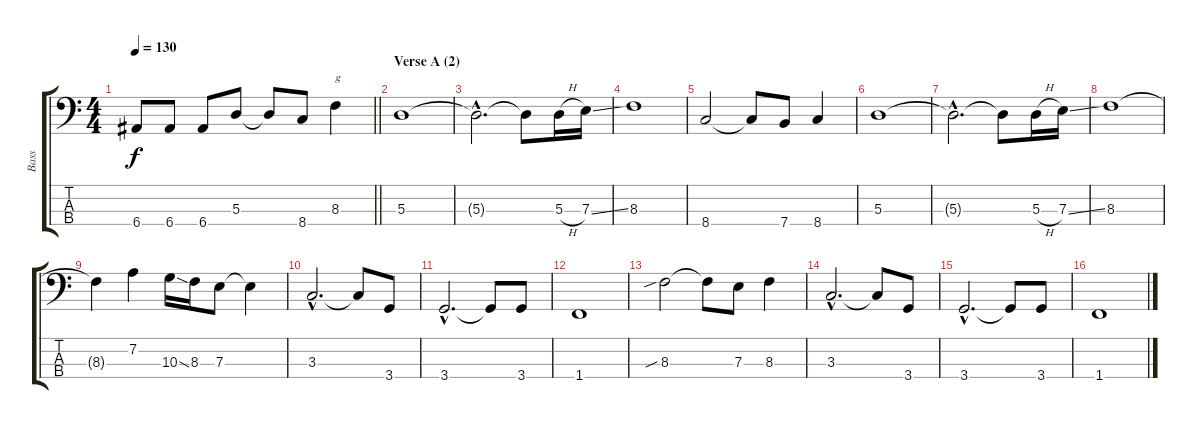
\track ("Bass" "Bass") {instrument electricbasspick}
\staff {score tabs}
\tuning (G2 D2 A1 E1) {hide}
\ts (4 4)
\tempo 130
\clef f4
\barLineRight lightlight
\ks c
6.4.8{dy f} 6.4.8 6.4.8 5.3.8 5.3{t}.8 8.4.8 8.3.4{txt "g"} |
\section ("" "Verse A (2)")
5.3.1 |
5.3{hac t}.2{d} 5.3{t}.8 5.3{h}.16 7.3{ss}.16 |
8.3.1 |
8.4.2 8.4{t}.8 7.4.8 8.4.4 |
5.3.1 |
5.3{hac t}.2{d} 5.3{t}.8 5.3{h}.16 7.3{ss}.16 |
8.3.1 |
8.3{t}.4 7.2.4 10.3{ss}.16 8.3.16 7.3.8 7.3{t}.4 |
3.3{hac}.2{d} 3.3{t}.8 3.4.8 |
3.4{hac}.2{d} 3.4{t}.8 3.4.8 |
1.4.1 |
8.3{sib}.2 8.3{t}.8 7.3.8 8.3.4 |
3.3{hac}.2{d} 3.3{t}.8 3.4.8 |
3.4{hac}.2{d} 3.4{t}.8 3.4.8 |
1.4.1
